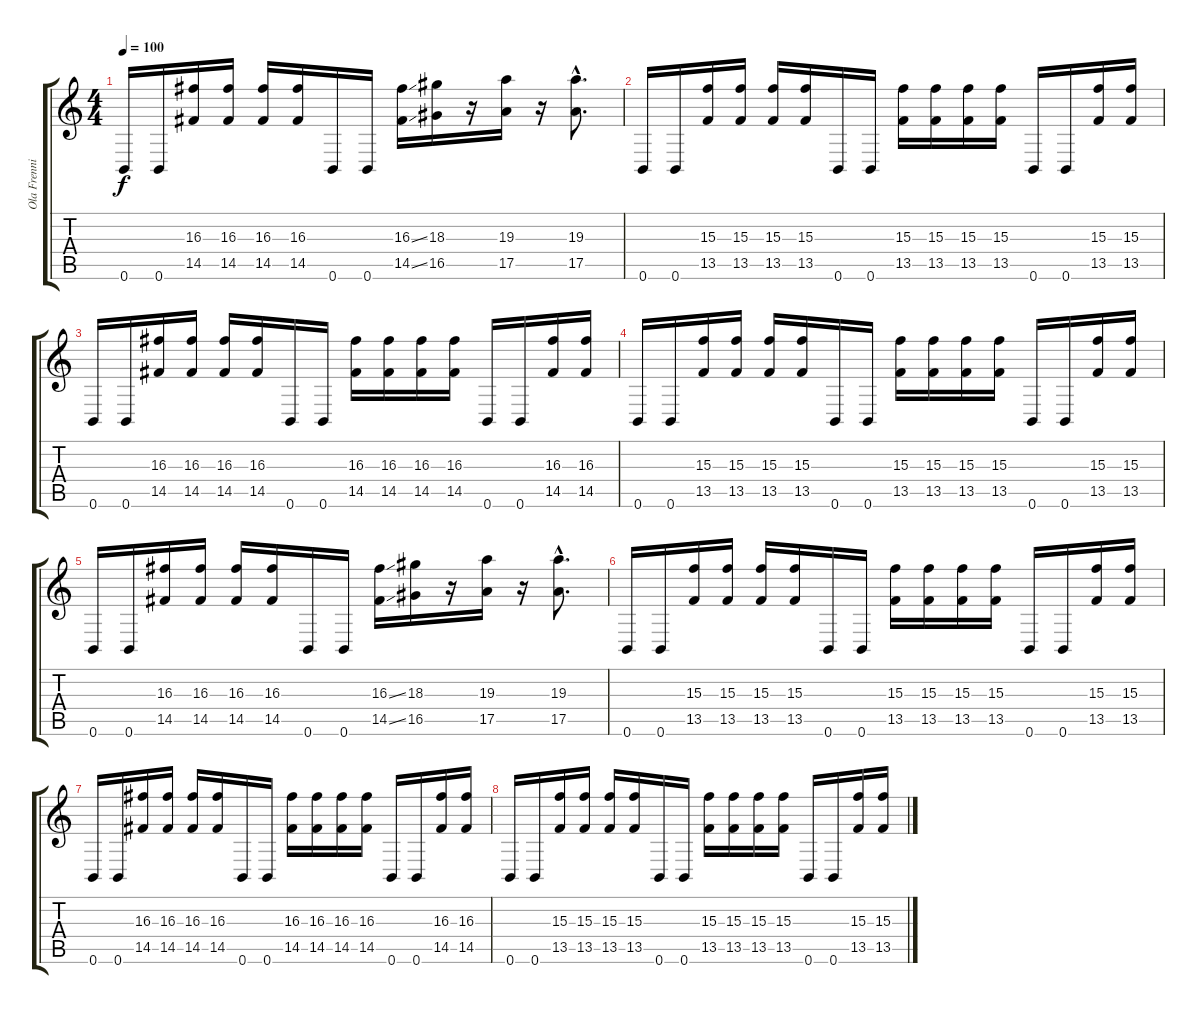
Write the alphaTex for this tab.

\track ("Ola Frenning" "Ola Frenni") {instrument overdrivenguitar}
\staff {score tabs}
\tuning (B3 Gb3 D3 A2 E2 B1) {hide}
\ts (4 4)
\tempo 100
\clef g2
\ks c
0.6.16{dy f} 0.6.16 (16.3 14.5).16 (16.3 14.5).16 (16.3 14.5).16 (16.3 14.5).16 0.6.16 0.6.16 (16.3{ss} 14.5{ss}).16 (18.3 16.5).16 r.16 (19.3 17.5).16 r.16 (19.3{hac} 17.5{hac}).8{d} |
0.6.16 0.6.16 (15.3 13.5).16 (15.3 13.5).16 (15.3 13.5).16 (15.3 13.5).16 0.6.16 0.6.16 (15.3 13.5).16 (15.3 13.5).16 (15.3 13.5).16 (15.3 13.5).16 0.6.16 0.6.16 (15.3 13.5).16 (15.3 13.5).16 |
0.6.16 0.6.16 (16.3 14.5).16 (16.3 14.5).16 (16.3 14.5).16 (16.3 14.5).16 0.6.16 0.6.16 (16.3 14.5).16 (16.3 14.5).16 (16.3 14.5).16 (16.3 14.5).16 0.6.16 0.6.16 (16.3 14.5).16 (16.3 14.5).16 |
0.6.16 0.6.16 (15.3 13.5).16 (15.3 13.5).16 (15.3 13.5).16 (15.3 13.5).16 0.6.16 0.6.16 (15.3 13.5).16 (15.3 13.5).16 (15.3 13.5).16 (15.3 13.5).16 0.6.16 0.6.16 (15.3 13.5).16 (15.3 13.5).16 |
0.6.16 0.6.16 (16.3 14.5).16 (16.3 14.5).16 (16.3 14.5).16 (16.3 14.5).16 0.6.16 0.6.16 (16.3{ss} 14.5{ss}).16 (18.3 16.5).16 r.16 (19.3 17.5).16 r.16 (19.3{hac} 17.5{hac}).8{d} |
0.6.16 0.6.16 (15.3 13.5).16 (15.3 13.5).16 (15.3 13.5).16 (15.3 13.5).16 0.6.16 0.6.16 (15.3 13.5).16 (15.3 13.5).16 (15.3 13.5).16 (15.3 13.5).16 0.6.16 0.6.16 (15.3 13.5).16 (15.3 13.5).16 |
0.6.16 0.6.16 (16.3 14.5).16 (16.3 14.5).16 (16.3 14.5).16 (16.3 14.5).16 0.6.16 0.6.16 (16.3 14.5).16 (16.3 14.5).16 (16.3 14.5).16 (16.3 14.5).16 0.6.16 0.6.16 (16.3 14.5).16 (16.3 14.5).16 |
0.6.16 0.6.16 (15.3 13.5).16 (15.3 13.5).16 (15.3 13.5).16 (15.3 13.5).16 0.6.16 0.6.16 (15.3 13.5).16 (15.3 13.5).16 (15.3 13.5).16 (15.3 13.5).16 0.6.16 0.6.16 (15.3 13.5).16 (15.3 13.5).16
